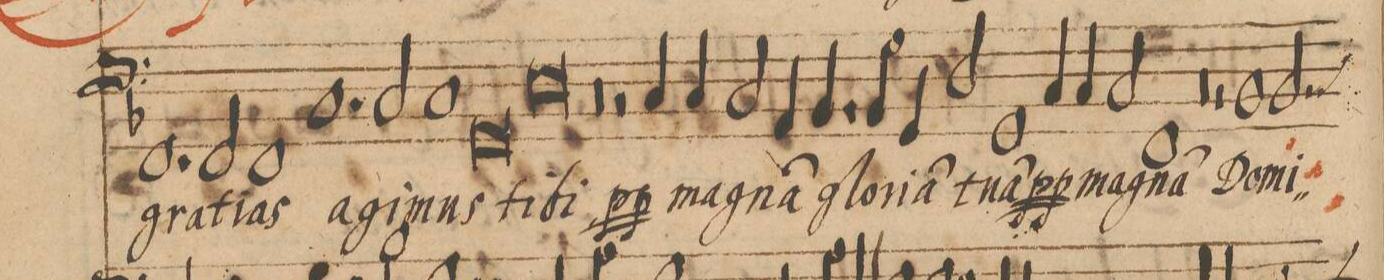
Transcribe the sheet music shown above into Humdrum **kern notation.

**kern	**text
*I"OCTAVAVOX	*
*clefF4	*
*k[b-]	*
*met(C|)	*
*M2/1	*
1.FF	gra-
=11-	=11-
2FF/	-ti-
1FF	-as
=12-	=12-
1.C	a-
2C/	-gi-
=13-	=13-
1C	-mus
0GG	ti-
=14-	=14-
0D	-bi,
=15-	=15-
0r	.
=16-	=16-
2r	.
4C/	p(ro)p-
4C/	-(ter)
=17-	=17-
2C/	ma-
4AA/	-gna(m)
4.BB-/	glo-
8BB-/	-ri-
4GG/	-a(m)
2D/	tu-
=18-	=18-
1GG	-a(m)
4C/	p(ro)p-
4C/	-(ter)
2C/	ma-
=19-	=19-
1FF	-gna(m)
0r	.
=20-	=20-
2r	.
1BB-/	Do-
=21-	=21-
2BB-/	-mi-
*custos:BB-	*
*-	*-
